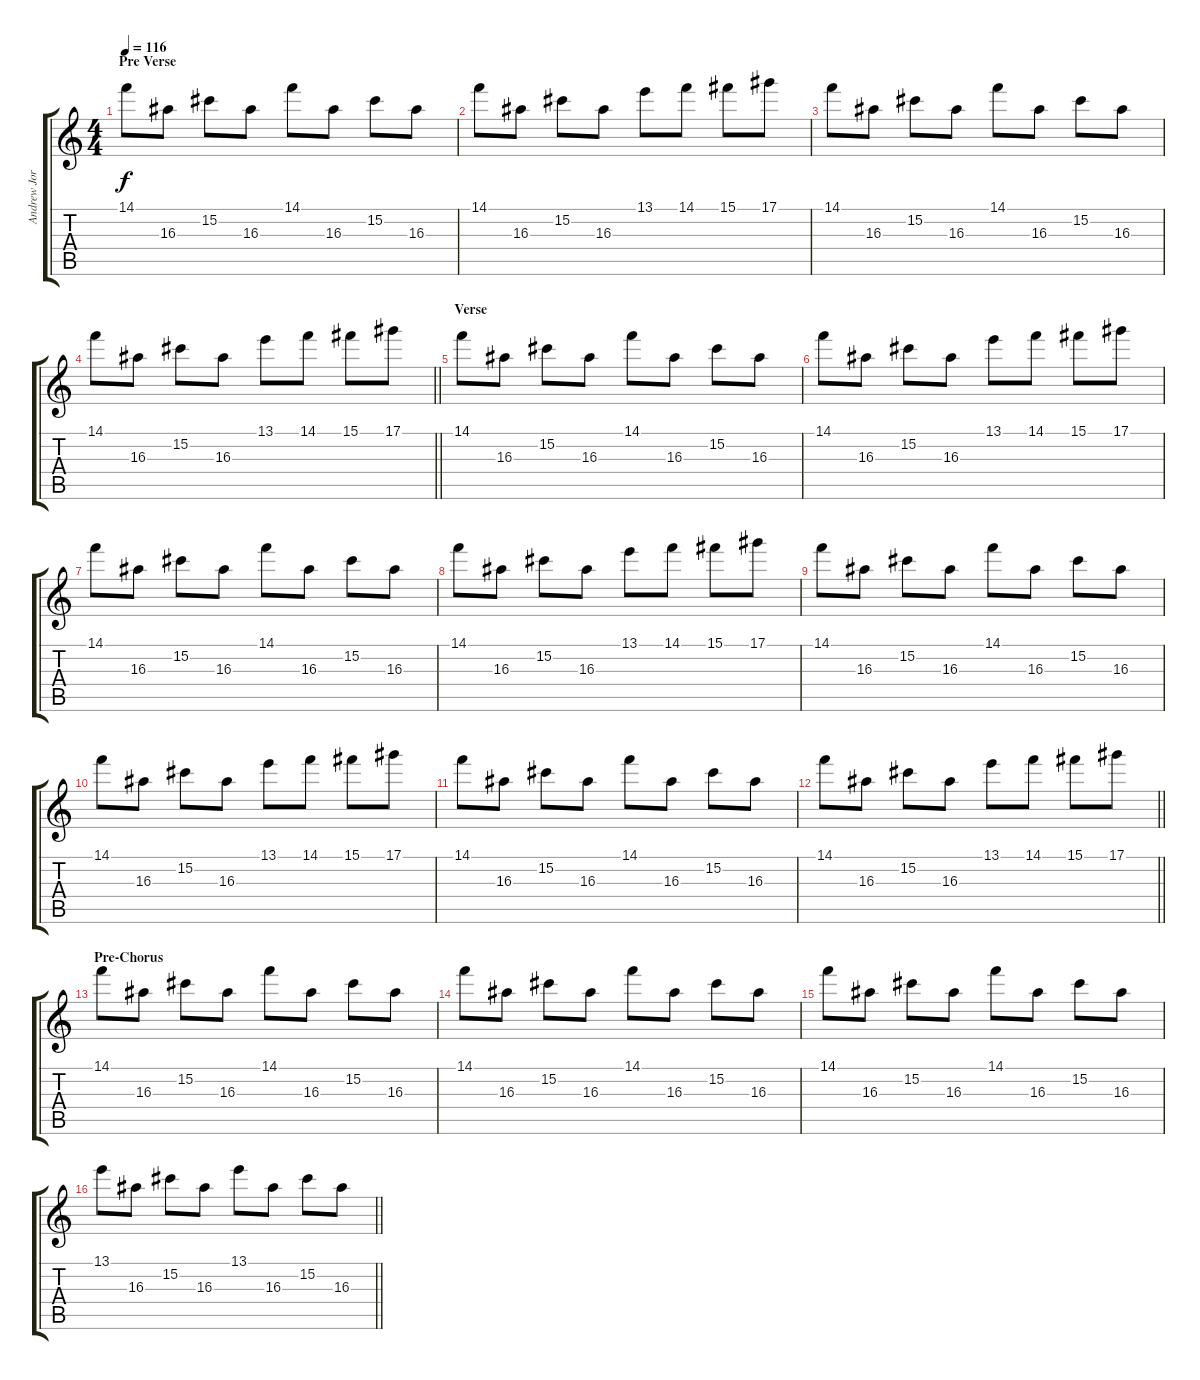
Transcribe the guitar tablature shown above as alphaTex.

\track ("Andrew Jordan" "Andrew Jor") {instrument distortionguitar}
\staff {score tabs}
\tuning (Eb4 Bb3 Gb3 Db3 Ab2 Eb2) {hide}
\ts (4 4)
\section ("" "Pre Verse")
\tempo 116
\clef g2
\ks c
14.1.8{dy f} 16.3.8 15.2.8 16.3.8 14.1.8 16.3.8 15.2.8 16.3.8 |
14.1.8 16.3.8 15.2.8 16.3.8 13.1.8 14.1.8 15.1.8 17.1.8 |
14.1.8 16.3.8 15.2.8 16.3.8 14.1.8 16.3.8 15.2.8 16.3.8 |
\barLineRight lightlight
14.1.8 16.3.8 15.2.8 16.3.8 13.1.8 14.1.8 15.1.8 17.1.8 |
\section ("" "Verse")
14.1.8 16.3.8 15.2.8 16.3.8 14.1.8 16.3.8 15.2.8 16.3.8 |
14.1.8 16.3.8 15.2.8 16.3.8 13.1.8 14.1.8 15.1.8 17.1.8 |
14.1.8 16.3.8 15.2.8 16.3.8 14.1.8 16.3.8 15.2.8 16.3.8 |
14.1.8 16.3.8 15.2.8 16.3.8 13.1.8 14.1.8 15.1.8 17.1.8 |
14.1.8 16.3.8 15.2.8 16.3.8 14.1.8 16.3.8 15.2.8 16.3.8 |
14.1.8 16.3.8 15.2.8 16.3.8 13.1.8 14.1.8 15.1.8 17.1.8 |
14.1.8 16.3.8 15.2.8 16.3.8 14.1.8 16.3.8 15.2.8 16.3.8 |
\barLineRight lightlight
14.1.8 16.3.8 15.2.8 16.3.8 13.1.8 14.1.8 15.1.8 17.1.8 |
\section ("" "Pre-Chorus")
14.1.8 16.3.8 15.2.8 16.3.8 14.1.8 16.3.8 15.2.8 16.3.8 |
14.1.8 16.3.8 15.2.8 16.3.8 14.1.8 16.3.8 15.2.8 16.3.8 |
14.1.8 16.3.8 15.2.8 16.3.8 14.1.8 16.3.8 15.2.8 16.3.8 |
\barLineRight lightlight
13.1.8 16.3.8 15.2.8 16.3.8 13.1.8 16.3.8 15.2.8 16.3.8
